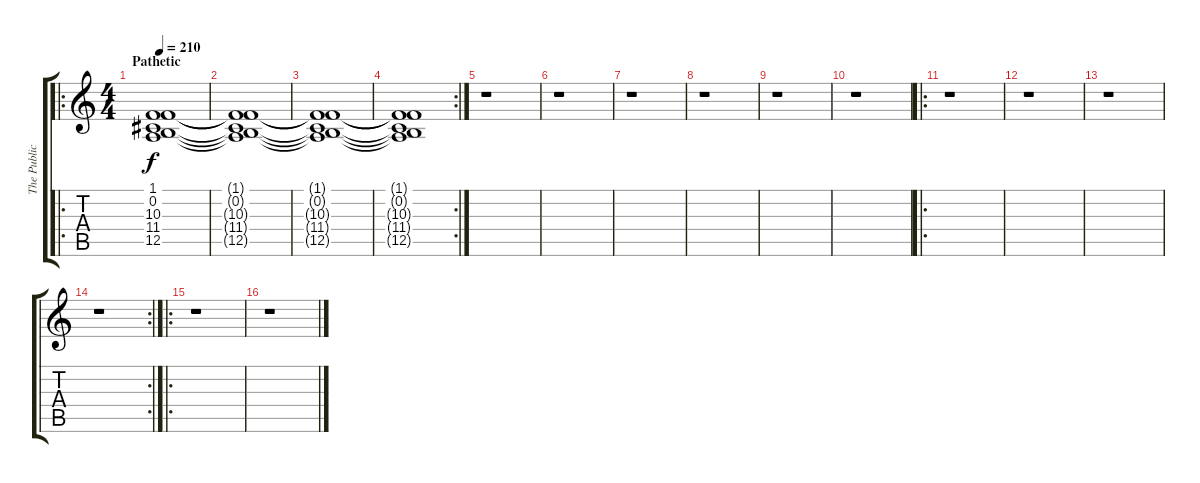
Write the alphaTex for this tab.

\track ("The Public" "The Public") {instrument applause}
\staff {score tabs}
\tuning (E4 B3 G3 D3 A2 E2) {hide}
\ro
\ts (4 4)
\section ("" "Pathetic")
\tempo 210
\clef g2
\ks c
(1.1{t} 0.2{t} 10.3{t} 11.4{t} 12.5{t}).1{dy f} |
(1.1{t} 0.2{t} 10.3{t} 11.4{t} 12.5{t}).1 |
(1.1{t} 0.2{t} 10.3{t} 11.4{t} 12.5{t}).1 |
\rc 2
(1.1{t} 0.2{t} 10.3{t} 11.4{t} 12.5{t}).1 |
r.1 |
r.1 |
r.1 |
r.1 |
r.1 |
r.1 |
\ro
r.1 |
r.1 |
r.1 |
\rc 2
r.1 |
\ro
r.1 |
r.1
